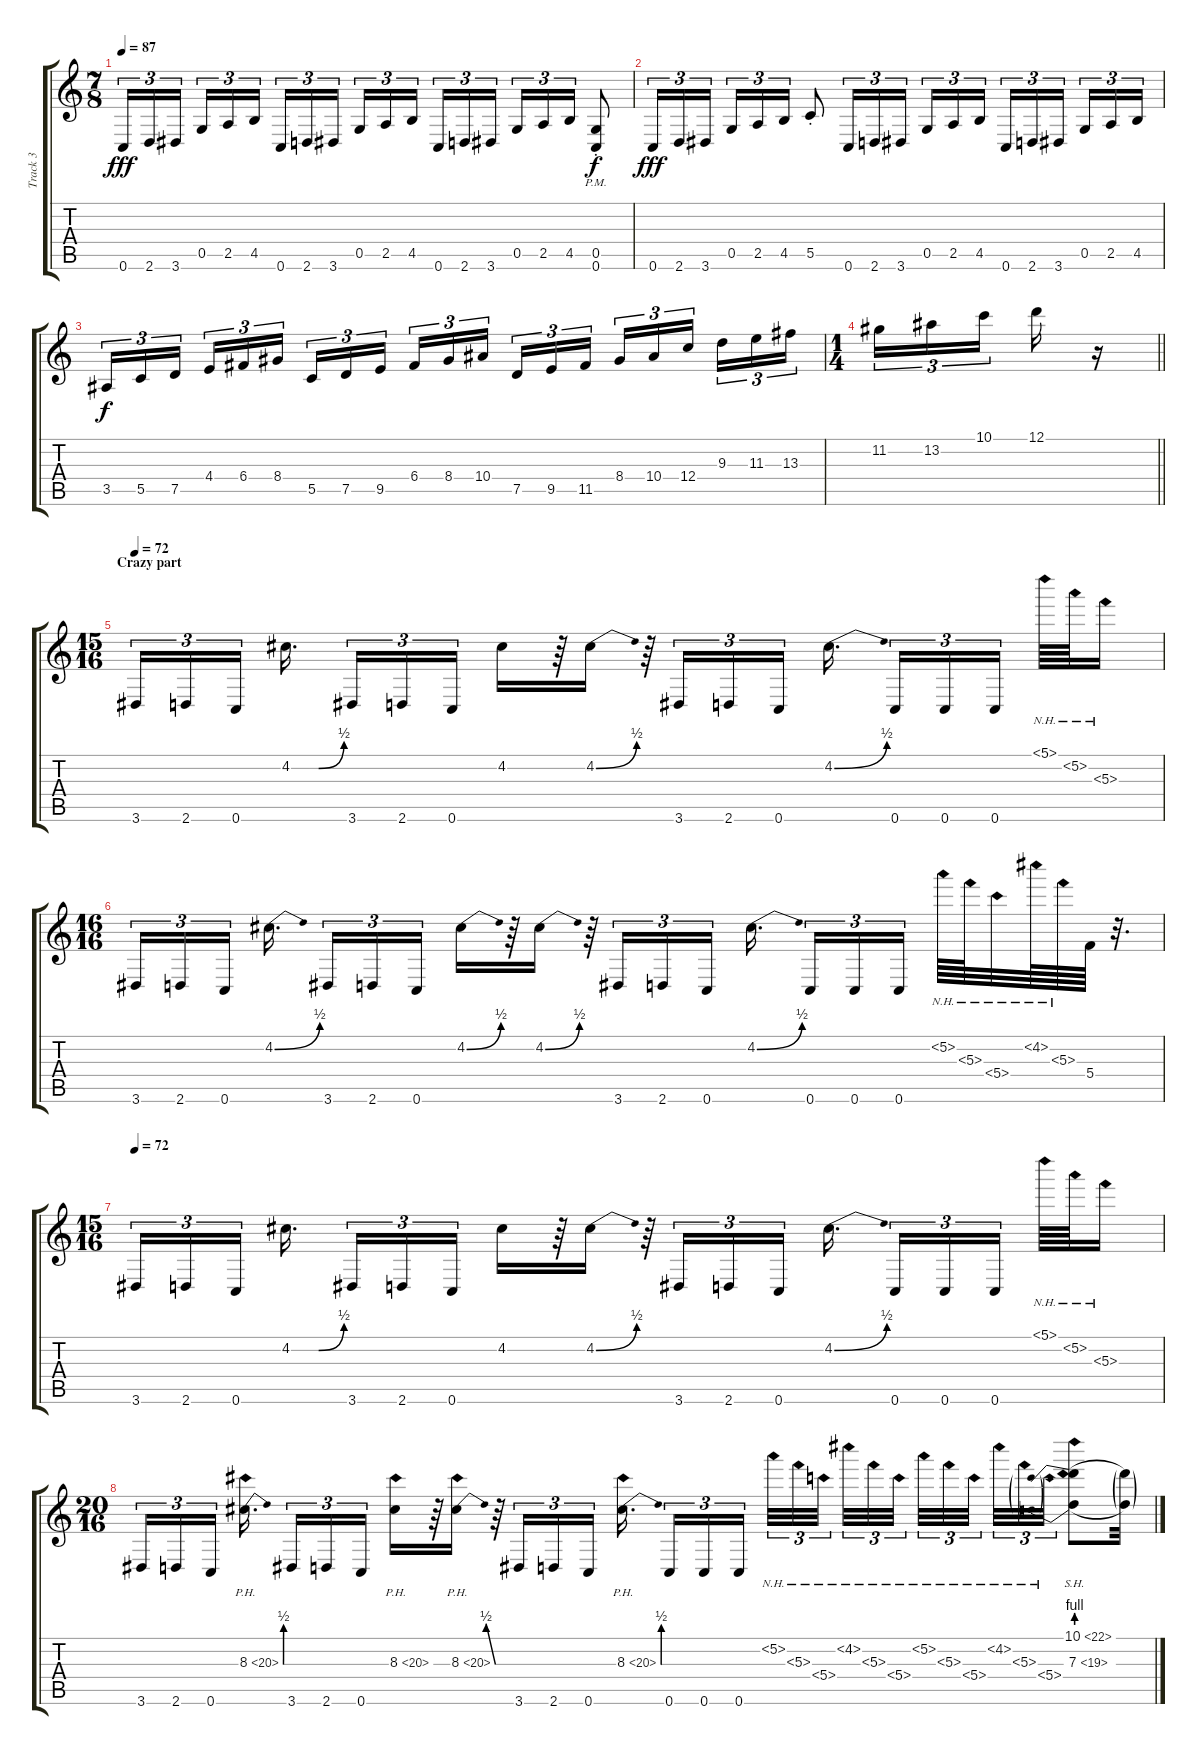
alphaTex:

\track ("Track 3" "Track 3") {instrument distortionguitar}
\staff {score tabs}
\tuning (D4 A3 F3 C3 G2 C2) {hide}
\ts (7 8)
\tempo 87
\clef g2
\ks c
0.6.16{tu (3 2) dy fff} 2.6.16{tu (3 2)} 3.6.16{tu (3 2)} 0.5.16{tu (3 2)} 2.5.16{tu (3 2)} 4.5.16{tu (3 2)} 0.6.16{tu (3 2)} 2.6.16{tu (3 2)} 3.6.16{tu (3 2)} 0.5.16{tu (3 2)} 2.5.16{tu (3 2)} 4.5.16{tu (3 2)} 0.6.16{tu (3 2)} 2.6.16{tu (3 2)} 3.6.16{tu (3 2)} 0.5.16{tu (3 2)} 2.5.16{tu (3 2)} 4.5.16{tu (3 2)} (0.5{pm st} 0.6{pm st}).8{dy f} |
0.6.16{tu (3 2) dy fff} 2.6.16{tu (3 2)} 3.6.16{tu (3 2)} 0.5.16{tu (3 2)} 2.5.16{tu (3 2)} 4.5.16{tu (3 2)} 5.5{st}.8 0.6.16{tu (3 2)} 2.6.16{tu (3 2)} 3.6.16{tu (3 2)} 0.5.16{tu (3 2)} 2.5.16{tu (3 2)} 4.5.16{tu (3 2)} 0.6.16{tu (3 2)} 2.6.16{tu (3 2)} 3.6.16{tu (3 2)} 0.5.16{tu (3 2)} 2.5.16{tu (3 2)} 4.5.16{tu (3 2)} |
3.5.16{tu (3 2) dy f} 5.5.16{tu (3 2)} 7.5.16{tu (3 2)} 4.4.16{tu (3 2)} 6.4.16{tu (3 2)} 8.4.16{tu (3 2)} 5.5.16{tu (3 2)} 7.5.16{tu (3 2)} 9.5.16{tu (3 2)} 6.4.16{tu (3 2)} 8.4.16{tu (3 2)} 10.4.16{tu (3 2)} 7.5.16{tu (3 2)} 9.5.16{tu (3 2)} 11.5.16{tu (3 2)} 8.4.16{tu (3 2)} 10.4.16{tu (3 2)} 12.4.16{tu (3 2)} 9.3.16{tu (3 2)} 11.3.16{tu (3 2)} 13.3.16{tu (3 2)} |
\ts (1 4)
\barLineRight lightlight
11.2.16{tu (3 2)} 13.2.16{tu (3 2)} 10.1.16{tu (3 2) beam splitsecondary} 12.1.16 r.16 |
\ts (15 16)
\section ("" "Crazy part")
\tempo 72
3.6.16{tu (3 2)} 2.6.16{tu (3 2)} 0.6.16{tu (3 2) beam splitsecondary} 4.2{be (custom 0 0 23 0 25 0 31 0 60 2)}.16{d} 3.6.16{tu (3 2)} 2.6.16{tu (3 2)} 0.6.16{tu (3 2) beam splitsecondary} 4.2.16 r.64 4.2{be (bend 0 0 60 2)}.16 r.64 3.6.16{tu (3 2)} 2.6.16{tu (3 2)} 0.6.16{tu (3 2) beam splitsecondary} 4.2{be (bend 0 0 60 2)}.16{d} 0.6.16{tu (3 2)} 0.6.16{tu (3 2)} 0.6.16{tu (3 2) beam splitsecondary} 5.1{nh}.64 5.2{nh}.64 5.3{nh}.16 |
\ts (16 16)
3.6.16{tu (3 2)} 2.6.16{tu (3 2)} 0.6.16{tu (3 2)} 4.2{be (bend 0 0 60 2)}.16{d} 3.6.16{tu (3 2)} 2.6.16{tu (3 2)} 0.6.16{tu (3 2)} 4.2{be (bend 0 0 60 2)}.16 r.64 4.2{be (bend 0 0 60 2)}.16 r.64 3.6.16{tu (3 2)} 2.6.16{tu (3 2)} 0.6.16{tu (3 2)} 4.2{be (bend 0 0 60 2)}.16{d} 0.6.16{tu (3 2)} 0.6.16{tu (3 2)} 0.6.16{tu (3 2)} 5.2{nh}.64 5.3{nh}.64 5.4{nh}.32 4.2{nh}.64 5.3{nh}.64 5.4.64 r.32{d} |
\ts (15 16)
\tempo 72
3.6.16{tu (3 2)} 2.6.16{tu (3 2)} 0.6.16{tu (3 2) beam splitsecondary} 4.2{be (custom 0 0 23 0 25 0 31 0 60 2)}.16{d} 3.6.16{tu (3 2)} 2.6.16{tu (3 2)} 0.6.16{tu (3 2) beam splitsecondary} 4.2.16 r.64 4.2{be (bend 0 0 60 2)}.16 r.64 3.6.16{tu (3 2)} 2.6.16{tu (3 2)} 0.6.16{tu (3 2) beam splitsecondary} 4.2{be (bend 0 0 60 2)}.16{d} 0.6.16{tu (3 2)} 0.6.16{tu (3 2)} 0.6.16{tu (3 2) beam splitsecondary} 5.1{nh}.64 5.2{nh}.64 5.3{nh}.16 |
\ts (20 16)
3.6.16{tu (3 2)} 2.6.16{tu (3 2)} 0.6.16{tu (3 2)} 8.3{be (bend 0 0 60 2) ph 12}.16{d} 3.6.16{tu (3 2)} 2.6.16{tu (3 2)} 0.6.16{tu (3 2)} 8.3{ph 12}.16 r.64 8.3{be (bend 0 0 60 2) ph 12}.16 r.64 3.6.16{tu (3 2)} 2.6.16{tu (3 2)} 0.6.16{tu (3 2)} 8.3{be (bend 0 0 60 2) ph 12}.16{d} 0.6.16{tu (3 2)} 0.6.16{tu (3 2)} 0.6.16{tu (3 2)} 5.2{nh}.32{tu (3 2)} 5.3{nh}.32{tu (3 2)} 5.4{nh}.32{tu (3 2) beam splitsecondary} 4.2{nh}.32{tu (3 2)} 5.3{nh}.32{tu (3 2)} 5.4{nh}.32{tu (3 2) beam splitsecondary} 5.2{nh}.32{tu (3 2)} 5.3{nh}.32{tu (3 2)} 5.4{nh}.32{tu (3 2) beam splitsecondary} 4.2{nh}.32{tu (3 2)} 5.3{nh}.32{tu (3 2)} 5.4{nh}.32{tu (3 2)} (10.1{be (prebend 0 4 60 4) sh 12} 7.3{be (prebend 0 4 60 4) sh 12}).8 (10.1{t} 7.3{t}).32
